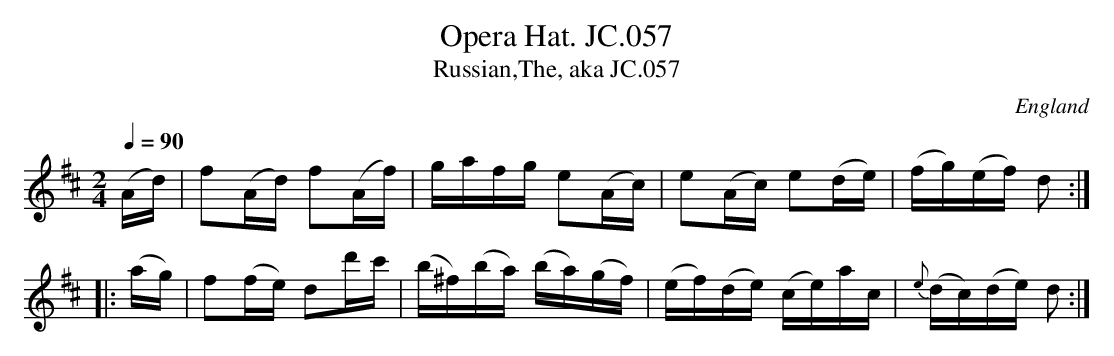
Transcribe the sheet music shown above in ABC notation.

X:1
T:Opera Hat. JC.057
T:Russian,The, aka JC.057
O:England
M:2/4
L:1/16
Q:1/4=90
K:D major
(Ad)|f2(Ad) f2(Af)|gafg e2(Ac)|\
e2(Ac) e2(de)|(fg)(ef) d2:|!
|:(ag)|f2(fe) d2d'c'|(b^f)(ba) (ba)(gf)|\
(ef)(de) (ce)ac|{e}(dc)(de) d2:|
